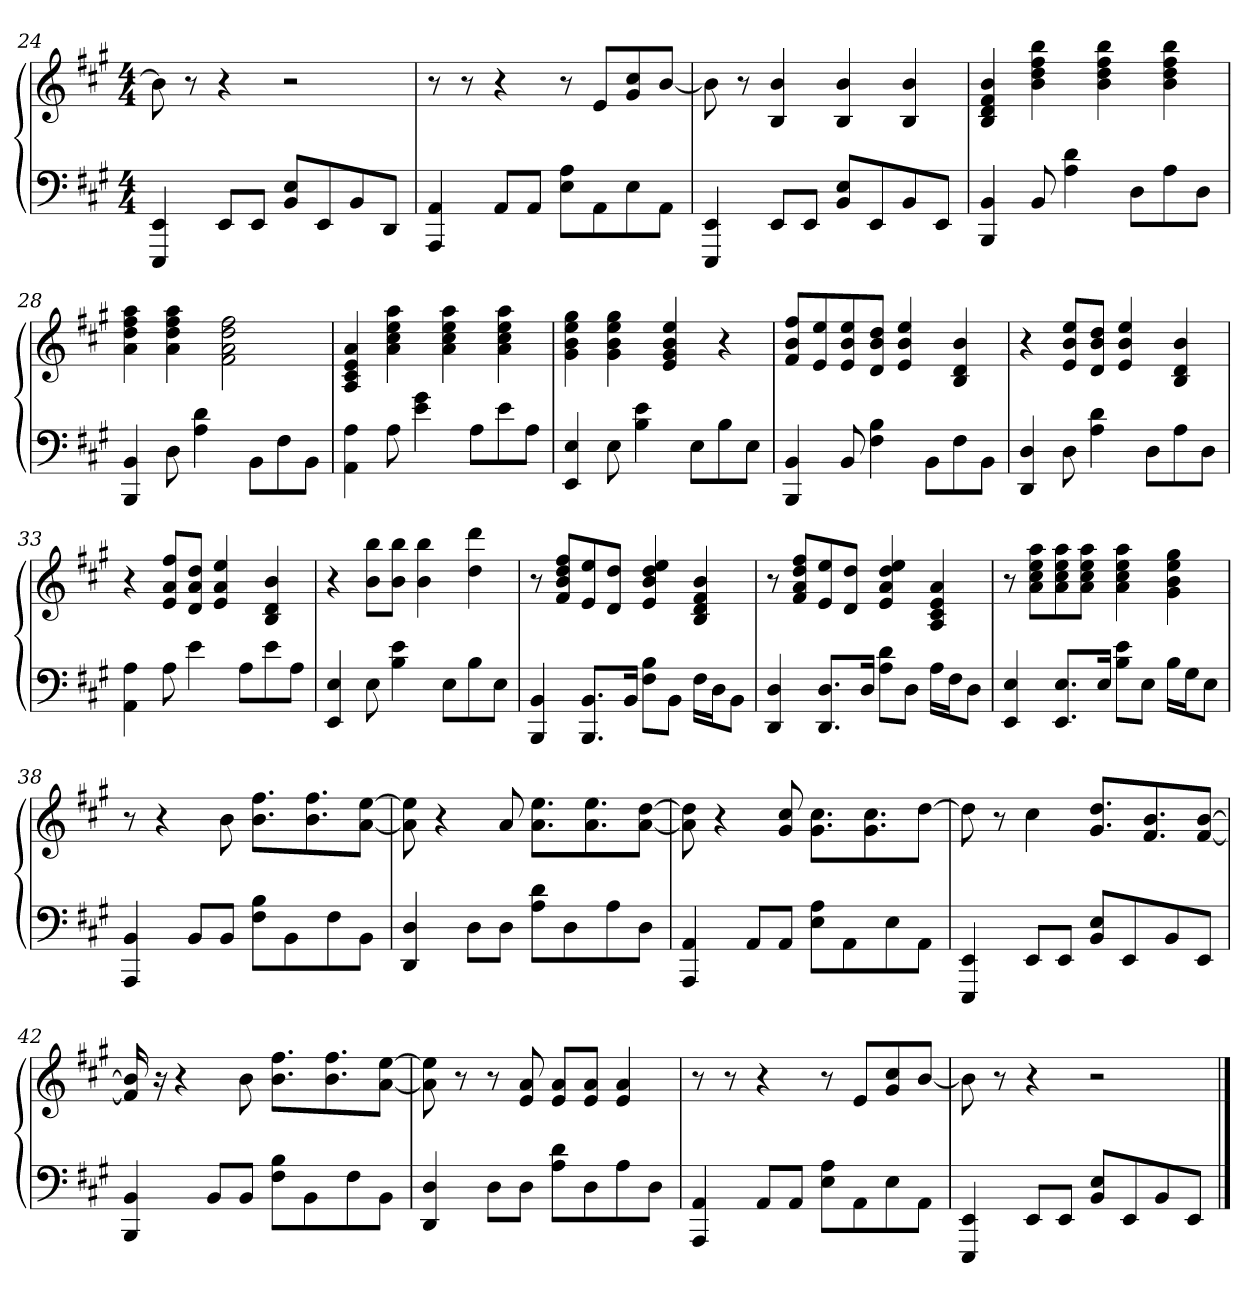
**kern	**kern
*part1	*part1
*staff2	*staff1
*clefF4	*clefG2
*k[f#c#g#]	*k[f#c#g#]
*M4/4	*M4/4
=24	=24
4EEE/ 4EE/	8b\]
.	8r
8EE/L	4r
8EE/J	.
8BB/ 8E/L	2r
8EE/	.
8BB/	.
8DD/J	.
=25	=25
4AAA/ 4AA/	8r
.	8r
8AA/L	4r
8AA/J	.
8E\ 8A\L	8r
8AA\	8e/L
8E\	8g#/ 8cc#/
8AA\J	[8b/J
!!LO:PB:g=z
=26	=26
4EEE/ 4EE/	8b\]
.	8r
8EE/L	4B/ 4b/
8EE/J	.
8BB/ 8E/L	4B/ 4b/
8EE/	.
8BB/	4B/ 4b/
8EE/J	.
=27	=27
4BBB/ 4BB/	4B/ 4d/ 4f#/ 4b/
8BB/	4b\ 4dd\ 4ff#\ 4bb\
4A\ 4d\	.
.	4b\ 4dd\ 4ff#\ 4bb\
8D\L	.
8A\	4b\ 4dd\ 4ff#\ 4bb\
8D\J	.
=28	=28
4BBB/ 4BB/	4a\ 4dd\ 4ff#\ 4aa\
8D\	4a\ 4dd\ 4ff#\ 4aa\
4A\ 4d\	.
.	2f#\ 2a\ 2dd\ 2ff#\
8BB\L	.
8F#\	.
8BB\J	.
=29	=29
4AA\ 4A\	4A/ 4c#/ 4e/ 4a/
8A\	4a\ 4cc#\ 4ee\ 4aa\
4e\ 4g#\	.
.	4a\ 4cc#\ 4ee\ 4aa\
8A\L	.
8e\	4a\ 4cc#\ 4ee\ 4aa\
8A\J	.
=30	=30
4EE/ 4E/	4g#\ 4b\ 4ee\ 4gg#\
8E\	4g#\ 4b\ 4ee\ 4gg#\
4B\ 4e\	.
.	4e/ 4g#/ 4b/ 4ee/
8E\L	.
8B\	4r
8E\J	.
!!LO:LB:g=z
=31	=31
4BBB/ 4BB/	8f#/ 8b/ 8ff#/L
.	8e/ 8ee/
8BB/	8e/ 8b/ 8ee/
4F#\ 4B\	8d/ 8b/ 8dd/J
.	4e/ 4b/ 4ee/
8BB\L	.
8F#\	4B/ 4d/ 4b/
8BB\J	.
=32	=32
4DD/ 4D/	4r
8D\	8e/ 8b/ 8ee/L
4A\ 4d\	8d/ 8b/ 8dd/J
.	4e/ 4b/ 4ee/
8D\L	.
8A\	4B/ 4d/ 4b/
8D\J	.
=33	=33
4AA\ 4A\	4r
8A\	8e/ 8a/ 8ff#/L
4e\	8d/ 8a/ 8dd/J
.	4e/ 4a/ 4ee/
8A\L	.
8e\	4B/ 4d/ 4b/
8A\J	.
=34	=34
4EE/ 4E/	4r
8E\	8b\ 8bb\L
4B\ 4e\	8b\ 8bb\J
.	4b\ 4bb\
8E\L	.
8B\	4dd\ 4ddd\
8E\J	.
=35	=35
4BBB/ 4BB/	8r
.	8f#/ 8b/ 8dd/ 8ff#/L
8.BBB/ 8.BB/L	8e/ 8ee/
.	8d/ 8dd/J
16BB/Jk	.
8F#\ 8B\L	4e/ 4b/ 4dd/ 4ee/
8BB\J	.
16F#\LL	4B/ 4d/ 4f#/ 4b/
16D\J	.
8BB\J	.
!!LO:LB:g=z
=36	=36
4DD/ 4D/	8r
.	8f#/ 8a/ 8dd/ 8ff#/L
8.DD/ 8.D/L	8e/ 8ee/
.	8d/ 8dd/J
16D/Jk	.
8A\ 8d\L	4e/ 4a/ 4dd/ 4ee/
8D\J	.
16A\LL	4A/ 4c#/ 4e/ 4a/
16F#\J	.
8D\J	.
=37	=37
4EE/ 4E/	8r
.	8a\ 8cc#\ 8ee\ 8aa\L
8.EE/ 8.E/L	8a\ 8cc#\ 8ee\ 8aa\
.	8a\ 8cc#\ 8ee\ 8aa\J
16E/Jk	.
8B\ 8e\L	4a\ 4cc#\ 4ee\ 4aa\
8E\J	.
16B\LL	4g#\ 4b\ 4ee\ 4gg#\
16G#\J	.
8E\J	.
=38	=38
4AAA/ 4BB/	8r
.	4r
8BB/L	.
8BB/J	8b\
8F#\ 8B\L	8.b\ 8.ff#\L
8BB\	.
.	8.b\ 8.ff#\
8F#\	.
8BB\J	[8a\ [8ee\J
=39	=39
4DD/ 4D/	8a]\ 8ee]\
.	4r
8D\L	.
8D\J	8a/
8A\ 8d\L	8.a\ 8.ee\L
8D\	.
.	8.a\ 8.ee\
8A\	.
8D\J	[8a\ [8dd\J
!!LO:LB:g=z
=40	=40
4AAA/ 4AA/	8a]\ 8dd]\
.	4r
8AA/L	.
8AA/J	8g#/ 8cc#/
8E\ 8A\L	8.g#\ 8.cc#\L
8AA\	.
.	8.g#\ 8.cc#\
8E\	.
8AA\J	[8dd\J
=41	=41
4EEE/ 4EE/	8dd\]
.	8r
8EE/L	4cc#\
8EE/J	.
8BB/ 8E/L	8.g#/ 8.dd/L
8EE/	.
.	8.f#/ 8.b/
8BB/	.
8EE/J	[8f#/ [8b/J
=42	=42
4BBB/ 4BB/	16f#]/ 16b]/
.	16r
.	4r
8BB/L	.
8BB/J	8b\
8F#\ 8B\L	8.b\ 8.ff#\L
8BB\	.
.	8.b\ 8.ff#\
8F#\	.
8BB\J	[8a\ [8ee\J
=43	=43
4DD/ 4D/	8a]\ 8ee]\
.	8r
8D\L	8r
8D\J	8e/ 8a/
8A\ 8d\L	8e/ 8a/L
8D\	8e/ 8a/J
8A\	4e/ 4a/
8D\J	.
!!LO:LB:g=z
=44	=44
4AAA/ 4AA/	8r
.	8r
8AA/L	4r
8AA/J	.
8E\ 8A\L	8r
8AA\	8e/L
8E\	8g#/ 8cc#/
8AA\J	[8b/J
=45	=45
4EEE/ 4EE/	8b\]
.	8r
8EE/L	4r
8EE/J	.
8BB/ 8E/L	2r
8EE/	.
8BB/	.
8EE/J	.
==	==
*-	*-
